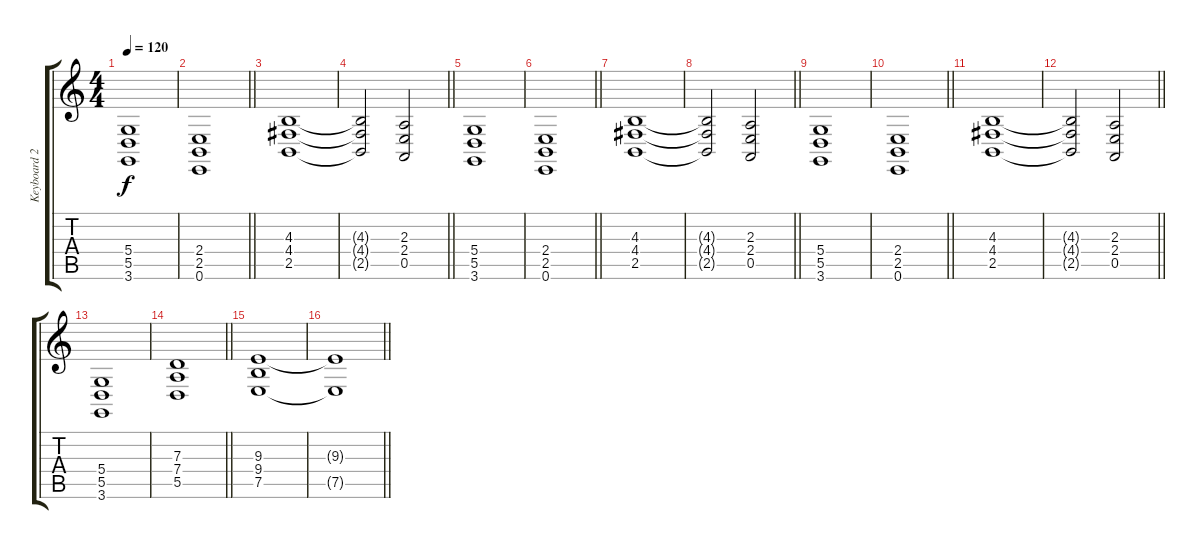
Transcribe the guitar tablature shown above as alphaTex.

\track ("Keyboard 2" "Keyboard 2") {instrument pad2warm}
\staff {score tabs}
\tuning (E4 B3 G3 D3 A2 E2) {hide}
\ts (4 4)
\tempo 120
\clef g2
\ks c
(5.4 5.5 3.6).1{dy f} |
\barLineRight lightlight
(2.4 2.5 0.6).1 |
(4.3 4.4 2.5).1 |
\barLineRight lightlight
(4.3{t} 4.4{t} 2.5{t}).2 (2.3 2.4 0.5).2 |
(5.4 5.5 3.6).1 |
\barLineRight lightlight
(2.4 2.5 0.6).1 |
(4.3 4.4 2.5).1 |
\barLineRight lightlight
(4.3{t} 4.4{t} 2.5{t}).2 (2.3 2.4 0.5).2 |
(5.4 5.5 3.6).1 |
\barLineRight lightlight
(2.4 2.5 0.6).1 |
(4.3 4.4 2.5).1 |
\barLineRight lightlight
(4.3{t} 4.4{t} 2.5{t}).2 (2.3 2.4 0.5).2 |
(5.4 5.5 3.6).1 |
\barLineRight lightlight
(7.3 7.4 5.5).1 |
(9.3 9.4 7.5).1 |
\barLineRight lightlight
(9.3{t} 7.5{t}).1
